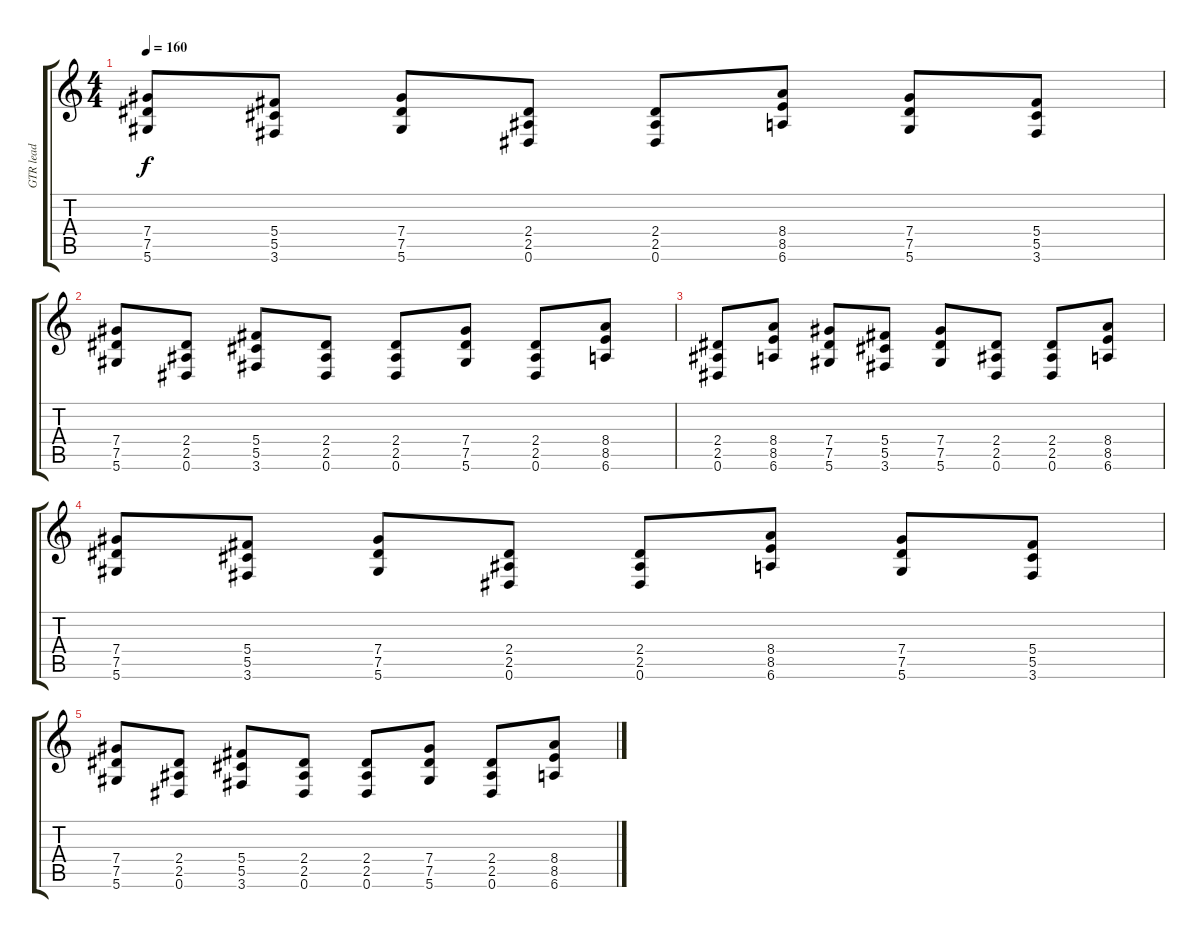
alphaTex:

\track ("GTR lead" "GTR lead") {instrument distortionguitar}
\staff {score tabs}
\tuning (Eb4 Bb3 Gb3 Db3 Ab2 Eb2) {hide}
\ts (4 4)
\tempo 160
\clef g2
\ks c
(7.4 7.5 5.6).8{dy f} (5.4 5.5 3.6).8 (7.4 7.5 5.6).8 (2.4 2.5 0.6).8 (2.4 2.5 0.6).8 (8.4 8.5 6.6).8 (7.4 7.5 5.6).8 (5.4 5.5 3.6).8 |
(7.4 7.5 5.6).8 (2.4 2.5 0.6).8 (5.4 5.5 3.6).8 (2.4 2.5 0.6).8 (2.4 2.5 0.6).8 (7.4 7.5 5.6).8 (2.4 2.5 0.6).8 (8.4 8.5 6.6).8 |
(2.4 2.5 0.6).8 (8.4 8.5 6.6).8 (7.4 7.5 5.6).8 (5.4 5.5 3.6).8 (7.4 7.5 5.6).8 (2.4 2.5 0.6).8 (2.4 2.5 0.6).8 (8.4 8.5 6.6).8 |
(7.4 7.5 5.6).8 (5.4 5.5 3.6).8 (7.4 7.5 5.6).8 (2.4 2.5 0.6).8 (2.4 2.5 0.6).8 (8.4 8.5 6.6).8 (7.4 7.5 5.6).8 (5.4 5.5 3.6).8 |
(7.4 7.5 5.6).8 (2.4 2.5 0.6).8 (5.4 5.5 3.6).8 (2.4 2.5 0.6).8 (2.4 2.5 0.6).8 (7.4 7.5 5.6).8 (2.4 2.5 0.6).8 (8.4 8.5 6.6).8
